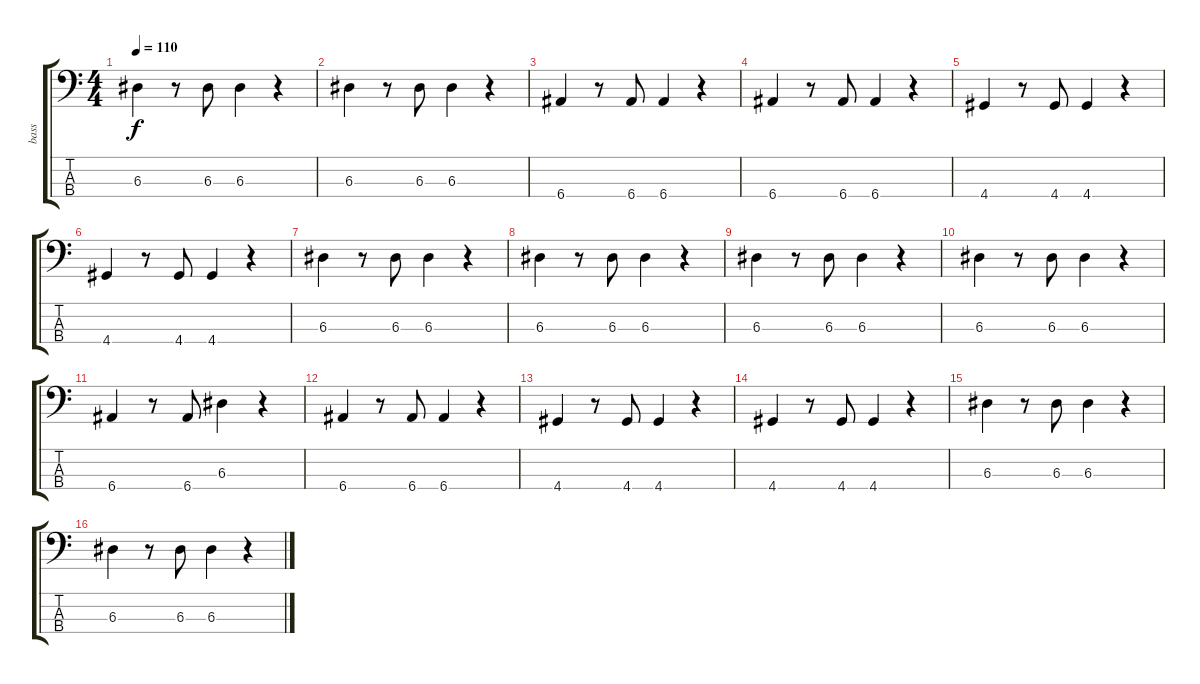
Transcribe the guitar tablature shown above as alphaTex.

\track ("bass" "bass") {instrument electricbassfinger}
\staff {score tabs}
\tuning (G2 D2 A1 E1) {hide}
\ts (4 4)
\tempo 110
\clef f4
\ks c
6.3.4{dy f instrument electricbassfinger} r.8 6.3.8 6.3.4 r.4 |
6.3.4 r.8 6.3.8 6.3.4 r.4 |
6.4.4 r.8 6.4.8 6.4.4 r.4 |
6.4.4 r.8 6.4.8 6.4.4 r.4 |
4.4.4 r.8 4.4.8 4.4.4 r.4 |
4.4.4 r.8 4.4.8 4.4.4 r.4 |
6.3.4 r.8 6.3.8 6.3.4 r.4 |
6.3.4 r.8 6.3.8 6.3.4 r.4 |
6.3.4 r.8 6.3.8 6.3.4 r.4 |
6.3.4 r.8 6.3.8 6.3.4 r.4 |
6.4.4 r.8 6.4.8 6.3.4 r.4 |
6.4.4 r.8 6.4.8 6.4.4 r.4 |
4.4.4 r.8 4.4.8 4.4.4 r.4 |
4.4.4 r.8 4.4.8 4.4.4 r.4 |
6.3.4 r.8 6.3.8 6.3.4 r.4 |
6.3.4 r.8 6.3.8 6.3.4 r.4
